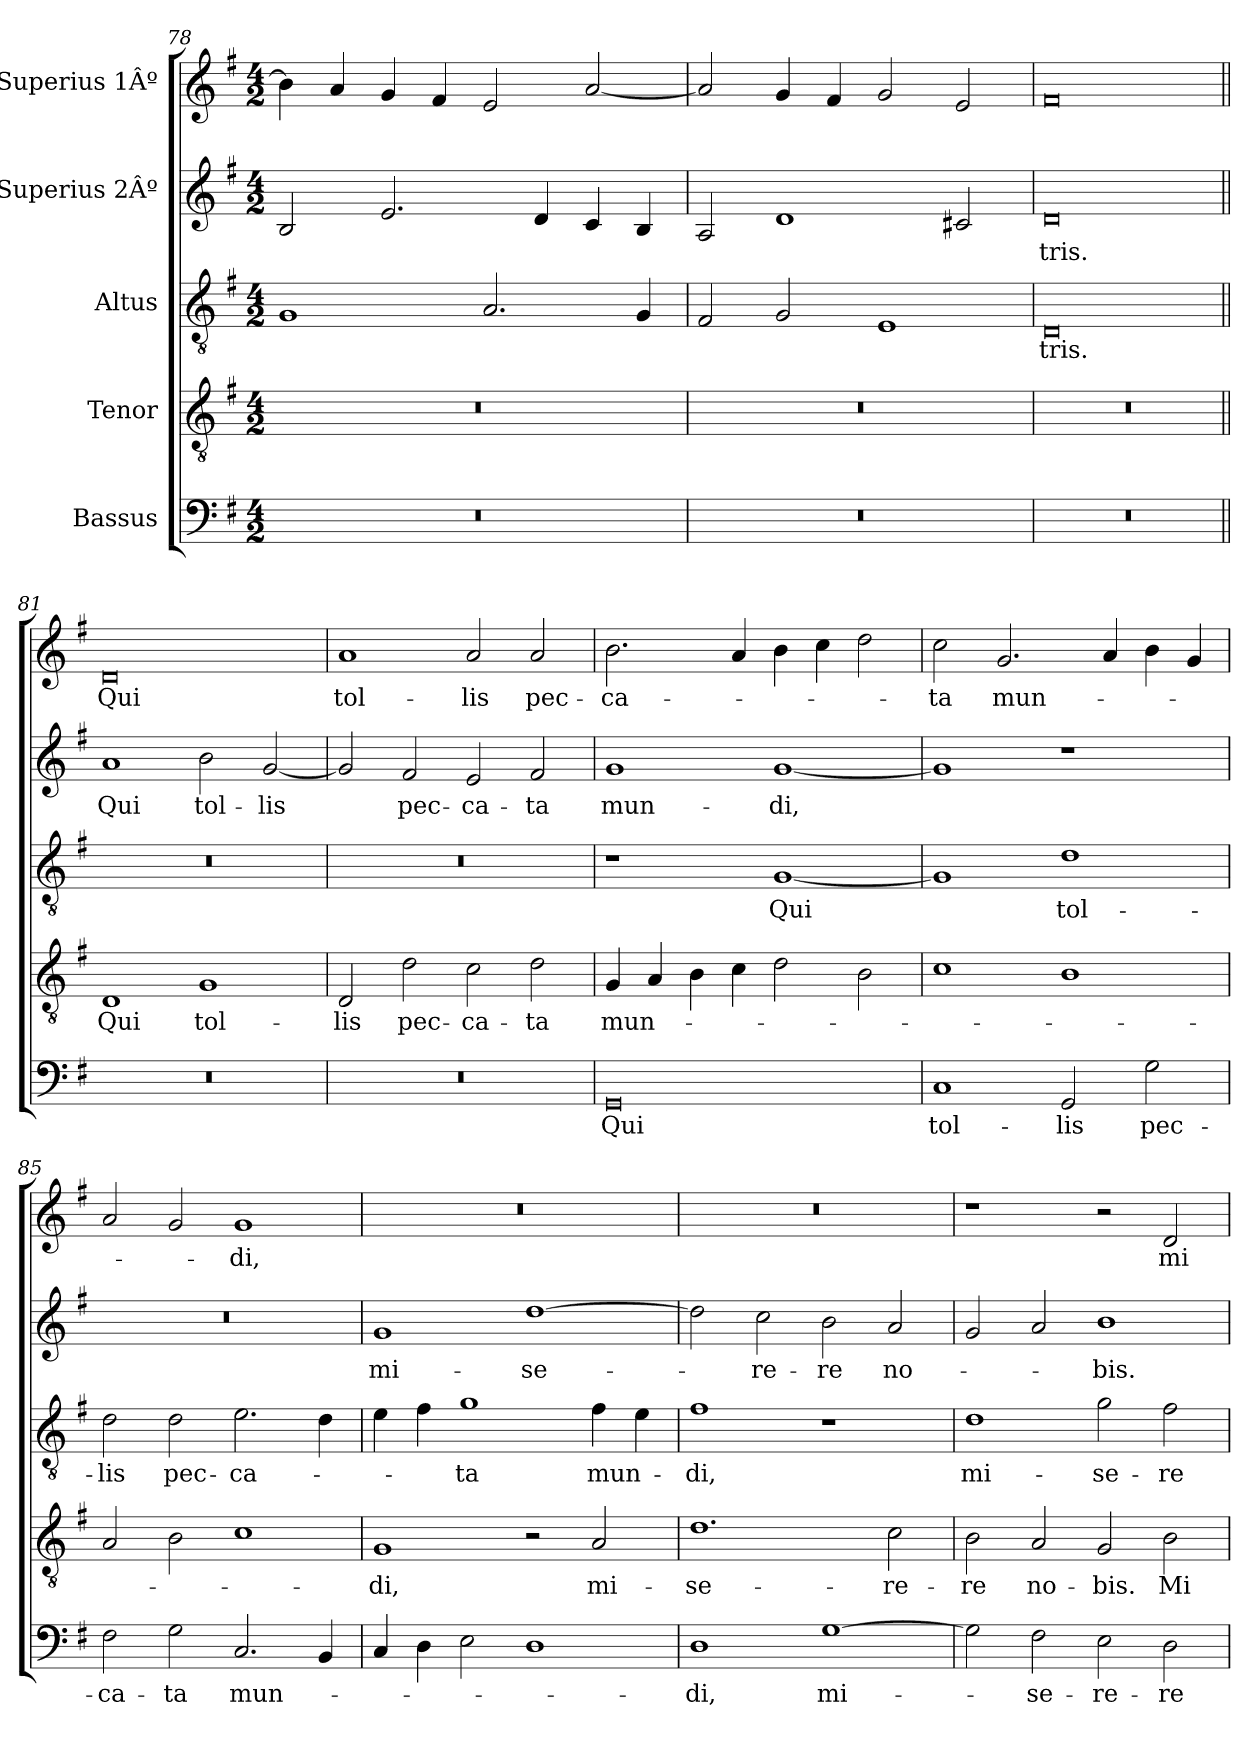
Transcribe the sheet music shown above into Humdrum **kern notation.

**kern	**text	**kern	**text	**kern	**text	**kern	**text	**kern	**text
*part5	*part5	*part4	*part4	*part3	*part3	*part2	*part2	*part1	*part1
*staff5	*staff5	*staff4	*staff4	*staff3	*staff3	*staff2	*staff2	*staff1	*staff1
*I"Bassus	*	*I"Tenor	*	*I"Altus	*	*I"Superius 2Âº	*	*I"Superius 1Âº	*
*clefF4	*	*clefGv2	*	*clefGv2	*	*clefG2	*	*clefG2	*
*k[f#]	*	*k[f#]	*	*k[f#]	*	*k[f#]	*	*k[f#]	*
*M4/2	*	*M4/2	*	*M4/2	*	*M4/2	*	*M4/2	*
=78	=78	=78	=78	=78	=78	=78	=78	=78	=78
0r	.	0r	.	1G/	.	2B/	.	4b\]	.
.	.	.	.	.	.	.	.	4a/	.
.	.	.	.	.	.	2.e/	.	4g/	.
.	.	.	.	.	.	.	.	4f#/	.
.	.	.	.	2.A/	.	.	.	2e/	.
.	.	.	.	.	.	4d/	.	.	.
.	.	.	.	.	.	4c/	.	[2a/	.
.	.	.	.	4G/	.	4B/	.	.	.
=79	=79	=79	=79	=79	=79	=79	=79	=79	=79
0r	.	0r	.	2F#/	.	2A/	.	2a/]	.
.	.	.	.	2G/	.	1d/	.	4g/	.
.	.	.	.	.	.	.	.	4f#/	.
.	.	.	.	1E/	.	.	.	2g/	.
.	.	.	.	.	.	2c#X/	.	2e/	.
=80	=80	=80	=80	=80	=80	=80	=80	=80	=80
0r	.	0r	.	0D/	-tris.	0d/	-tris.	0f#/	.
=81||	=81||	=81||	=81||	=81||	=81||	=81||	=81||	=81||	=81||
0r	.	1D/	Qui	0r	.	1a/	Qui	0d/	Qui
.	.	1G/	tol-	.	.	2b\	tol-	.	.
.	.	.	.	.	.	[2g/	-lis	.	.
=82	=82	=82	=82	=82	=82	=82	=82	=82	=82
0r	.	2D/	-lis	0r	.	2g/]	.	1a/	tol-
.	.	2d\	pec-	.	.	2f#/	pec-	.	.
.	.	2c\	-ca-	.	.	2e/	-ca-	2a/	-lis
.	.	2d\	-ta	.	.	2f#/	-ta	2a/	pec-
=83	=83	=83	=83	=83	=83	=83	=83	=83	=83
0GG/	Qui	4G/	mun-	1r	.	1g/	mun-	2.b\	-ca-
.	.	4A/	.	.	.	.	.	.	.
.	.	4B\	.	.	.	.	.	.	.
.	.	4c\	.	.	.	.	.	4a/	.
.	.	2d\	.	[1G/	Qui	[1g/	-di,	4b\	.
.	.	.	.	.	.	.	.	4cc\	.
.	.	2B\	.	.	.	.	.	2dd\	.
=84	=84	=84	=84	=84	=84	=84	=84	=84	=84
1C/	tol-	1c\	.	1G/]	.	1g/]	.	2cc\	-ta
.	.	.	.	.	.	.	.	2.g/	mun-
2GG/	-lis	1B\	.	1d\	tol-	1r	.	.	.
.	.	.	.	.	.	.	.	4a/	.
2G\	pec-	.	.	.	.	.	.	4b\	.
.	.	.	.	.	.	.	.	4g/	.
=85	=85	=85	=85	=85	=85	=85	=85	=85	=85
2F#\	-ca-	2A/	.	2d\	-lis	0r	.	2a/	.
2G\	-ta	2B\	.	2d\	pec-	.	.	2g/	.
2.C/	mun-	1c\	.	2.e\	-ca-	.	.	1g/	-di,
4BB/	.	.	.	4d\	.	.	.	.	.
=86	=86	=86	=86	=86	=86	=86	=86	=86	=86
4C/	.	1G/	-di,	4e\	.	1g/	mi-	0r	.
4D\	.	.	.	4f#\	.	.	.	.	.
2E\	.	.	.	1g\	-ta	.	.	.	.
1D\	.	2r	.	.	.	[1dd\	-se-	.	.
.	.	2A/	mi-	4f#\	mun-	.	.	.	.
.	.	.	.	4e\	.	.	.	.	.
=87	=87	=87	=87	=87	=87	=87	=87	=87	=87
1D\	-di,	1.d\	-se-	1f#\	-di,	2dd\]	.	0r	.
.	.	.	.	.	.	2cc\	-re-	.	.
[1G\	mi-	.	.	1r	.	2b\	-re	.	.
.	.	2c\	-re-	.	.	2a/	no-	.	.
=88	=88	=88	=88	=88	=88	=88	=88	=88	=88
2G\]	.	2B\	-re	1d\	mi-	2g/	.	1r	.
2F#\	-se-	2A/	no-	.	.	2a/	.	.	.
2E\	-re-	2G/	-bis.	2g\	-se-	1b\	-bis.	2r	.
2D\	-re	2B\	Mi-	2f#\	-re-	.	.	2d/	mi-
=	=	=	=	=	=	=	=	=	=
*-	*-	*-	*-	*-	*-	*-	*-	*-	*-
